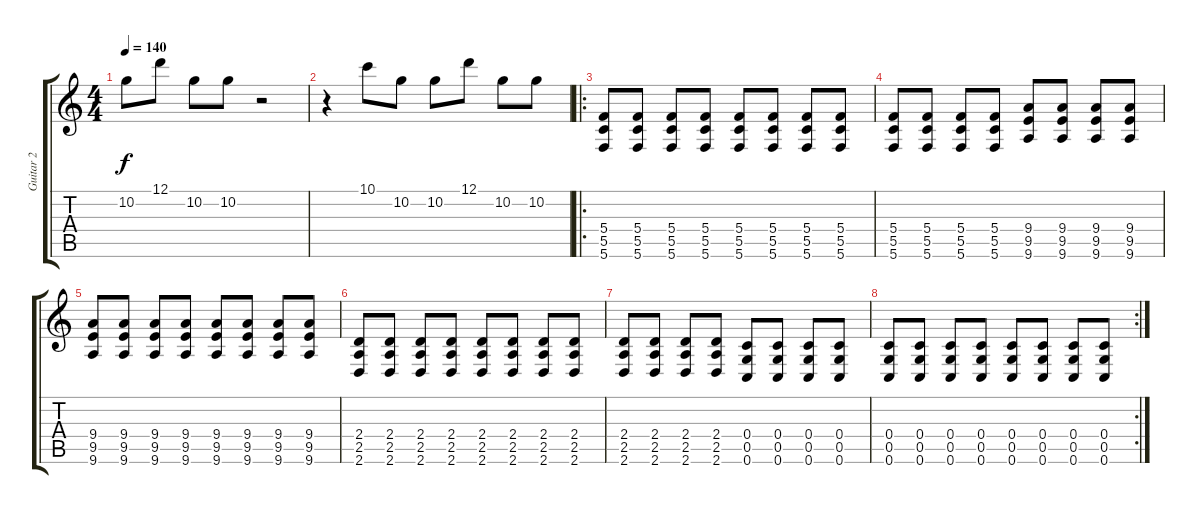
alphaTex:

\track ("Guitar 2" "Guitar 2") {instrument distortionguitar}
\staff {score tabs}
\tuning (D4 A3 F3 C3 G2 C2) {hide}
\ts (4 4)
\tempo 140
\clef g2
\ks c
10.2.8{dy f} 12.1.8 10.2.8 10.2.8 r.2 |
r.4 10.1.8 10.2.8 10.2.8 12.1.8 10.2.8 10.2.8 |
\ro
(5.4 5.5 5.6).8 (5.4 5.5 5.6).8 (5.4 5.5 5.6).8 (5.4 5.5 5.6).8 (5.4 5.5 5.6).8 (5.4 5.5 5.6).8 (5.4 5.5 5.6).8 (5.4 5.5 5.6).8 |
(5.4 5.5 5.6).8 (5.4 5.5 5.6).8 (5.4 5.5 5.6).8 (5.4 5.5 5.6).8 (9.4 9.5 9.6).8 (9.4 9.5 9.6).8 (9.4 9.5 9.6).8 (9.4 9.5 9.6).8 |
(9.4 9.5 9.6).8 (9.4 9.5 9.6).8 (9.4 9.5 9.6).8 (9.4 9.5 9.6).8 (9.4 9.5 9.6).8 (9.4 9.5 9.6).8 (9.4 9.5 9.6).8 (9.4 9.5 9.6).8 |
(2.4 2.5 2.6).8 (2.4 2.5 2.6).8 (2.4 2.5 2.6).8 (2.4 2.5 2.6).8 (2.4 2.5 2.6).8 (2.4 2.5 2.6).8 (2.4 2.5 2.6).8 (2.4 2.5 2.6).8 |
(2.4 2.5 2.6).8 (2.4 2.5 2.6).8 (2.4 2.5 2.6).8 (2.4 2.5 2.6).8 (0.4 0.5 0.6).8 (0.4 0.5 0.6).8 (0.4 0.5 0.6).8 (0.4 0.5 0.6).8 |
\rc 2
(0.4 0.5 0.6).8 (0.4 0.5 0.6).8 (0.4 0.5 0.6).8 (0.4 0.5 0.6).8 (0.4 0.5 0.6).8 (0.4 0.5 0.6).8 (0.4 0.5 0.6).8 (0.4 0.5 0.6).8
